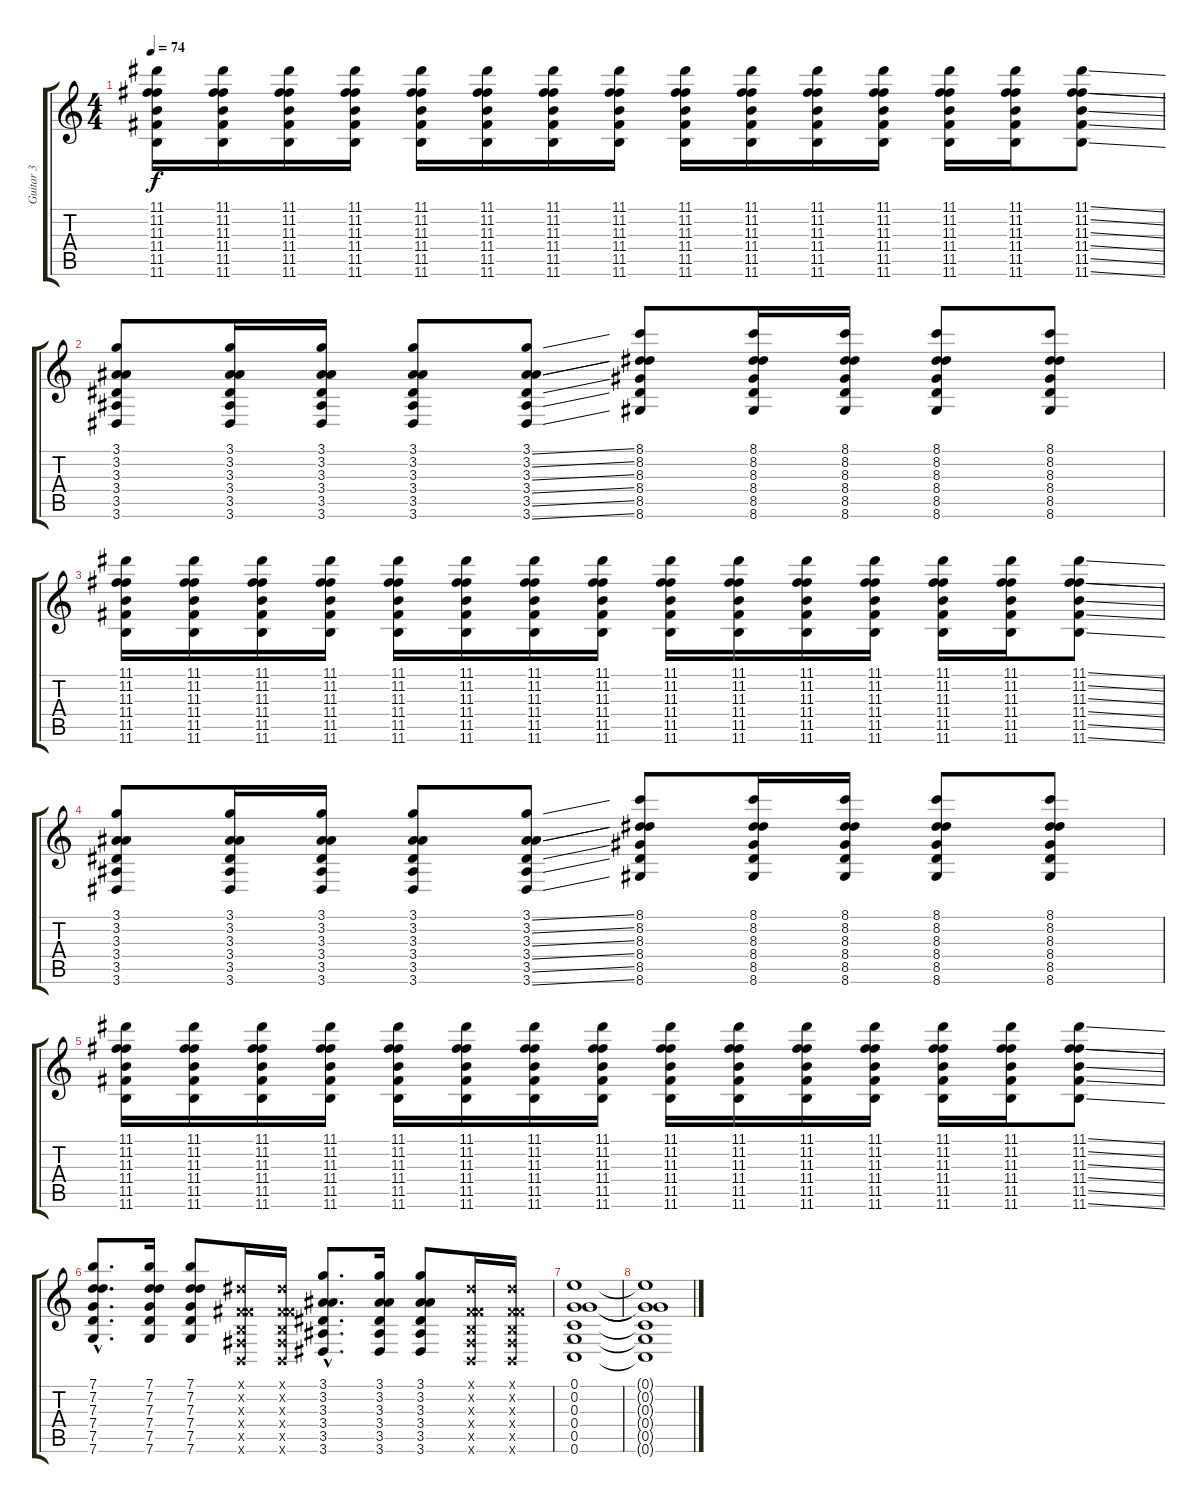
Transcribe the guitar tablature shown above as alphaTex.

\track ("Guitar 3" "Guitar 3") {instrument overdrivenguitar}
\staff {score tabs}
\tuning (E4 G3 G3 C3 G2 C2) {hide}
\ts (4 4)
\tempo 74
\clef g2
\ks c
(11.1 11.2 11.3 11.4 11.5 11.6).16{dy f} (11.1 11.2 11.3 11.4 11.5 11.6).16 (11.1 11.2 11.3 11.4 11.5 11.6).16 (11.1 11.2 11.3 11.4 11.5 11.6).16 (11.1 11.2 11.3 11.4 11.5 11.6).16 (11.1 11.2 11.3 11.4 11.5 11.6).16 (11.1 11.2 11.3 11.4 11.5 11.6).16 (11.1 11.2 11.3 11.4 11.5 11.6).16 (11.1 11.2 11.3 11.4 11.5 11.6).16 (11.1 11.2 11.3 11.4 11.5 11.6).16 (11.1 11.2 11.3 11.4 11.5 11.6).16 (11.1 11.2 11.3 11.4 11.5 11.6).16 (11.1 11.2 11.3 11.4 11.5 11.6).16 (11.1 11.2 11.3 11.4 11.5 11.6).16 (11.1{ss} 11.2{ss} 11.3{ss} 11.4{ss} 11.5{ss} 11.6{ss}).8 |
(3.1 3.2 3.3 3.4 3.5 3.6).8 (3.1 3.2 3.3 3.4 3.5 3.6).16 (3.1 3.2 3.3 3.4 3.5 3.6).16 (3.1 3.2 3.3 3.4 3.5 3.6).8 (3.1{ss} 3.2{ss} 3.3{ss} 3.4{ss} 3.5{ss} 3.6{ss}).8 (8.1 8.2 8.3 8.4 8.5 8.6).8 (8.1 8.2 8.3 8.4 8.5 8.6).16 (8.1 8.2 8.3 8.4 8.5 8.6).16 (8.1 8.2 8.3 8.4 8.5 8.6).8 (8.1 8.2 8.3 8.4 8.5 8.6).8 |
(11.1 11.2 11.3 11.4 11.5 11.6).16 (11.1 11.2 11.3 11.4 11.5 11.6).16 (11.1 11.2 11.3 11.4 11.5 11.6).16 (11.1 11.2 11.3 11.4 11.5 11.6).16 (11.1 11.2 11.3 11.4 11.5 11.6).16 (11.1 11.2 11.3 11.4 11.5 11.6).16 (11.1 11.2 11.3 11.4 11.5 11.6).16 (11.1 11.2 11.3 11.4 11.5 11.6).16 (11.1 11.2 11.3 11.4 11.5 11.6).16 (11.1 11.2 11.3 11.4 11.5 11.6).16 (11.1 11.2 11.3 11.4 11.5 11.6).16 (11.1 11.2 11.3 11.4 11.5 11.6).16 (11.1 11.2 11.3 11.4 11.5 11.6).16 (11.1 11.2 11.3 11.4 11.5 11.6).16 (11.1{ss} 11.2{ss} 11.3{ss} 11.4{ss} 11.5{ss} 11.6{ss}).8 |
(3.1 3.2 3.3 3.4 3.5 3.6).8 (3.1 3.2 3.3 3.4 3.5 3.6).16 (3.1 3.2 3.3 3.4 3.5 3.6).16 (3.1 3.2 3.3 3.4 3.5 3.6).8 (3.1{ss} 3.2{ss} 3.3{ss} 3.4{ss} 3.5{ss} 3.6{ss}).8 (8.1 8.2 8.3 8.4 8.5 8.6).8 (8.1 8.2 8.3 8.4 8.5 8.6).16 (8.1 8.2 8.3 8.4 8.5 8.6).16 (8.1 8.2 8.3 8.4 8.5 8.6).8 (8.1 8.2 8.3 8.4 8.5 8.6).8 |
(11.1 11.2 11.3 11.4 11.5 11.6).16 (11.1 11.2 11.3 11.4 11.5 11.6).16 (11.1 11.2 11.3 11.4 11.5 11.6).16 (11.1 11.2 11.3 11.4 11.5 11.6).16 (11.1 11.2 11.3 11.4 11.5 11.6).16 (11.1 11.2 11.3 11.4 11.5 11.6).16 (11.1 11.2 11.3 11.4 11.5 11.6).16 (11.1 11.2 11.3 11.4 11.5 11.6).16 (11.1 11.2 11.3 11.4 11.5 11.6).16 (11.1 11.2 11.3 11.4 11.5 11.6).16 (11.1 11.2 11.3 11.4 11.5 11.6).16 (11.1 11.2 11.3 11.4 11.5 11.6).16 (11.1 11.2 11.3 11.4 11.5 11.6).16 (11.1 11.2 11.3 11.4 11.5 11.6).16 (11.1{ss} 11.2{ss} 11.3{ss} 11.4{ss} 11.5{ss} 11.6{ss}).8 |
(7.1{hac} 7.2{hac} 7.3{hac} 7.4{hac} 7.5{hac} 7.6{hac}).8{d} (7.1 7.2 7.3 7.4 7.5 7.6).16 (7.1 7.2 7.3 7.4 7.5 7.6).8 (-1.1{x} -1.2{x} -1.3{x} -1.4{x} -1.5{x} -1.6{x}).16 (-1.1{x} -1.2{x} -1.3{x} -1.4{x} -1.5{x} -1.6{x}).16 (3.1{hac} 3.2{hac} 3.3{hac} 3.4{hac} 3.5{hac} 3.6{hac}).8{d} (3.1 3.2 3.3 3.4 3.5 3.6).16 (3.1 3.2 3.3 3.4 3.5 3.6).8 (-1.1{x} -1.2{x} -1.3{x} -1.4{x} -1.5{x} -1.6{x}).16 (-1.1{x} -1.2{x} -1.3{x} -1.4{x} -1.5{x} -1.6{x}).16 |
(0.1 0.2 0.3 0.4 0.5 0.6).1 |
(0.1{t} 0.2{t} 0.3{t} 0.4{t} 0.5{t} 0.6{t}).1
